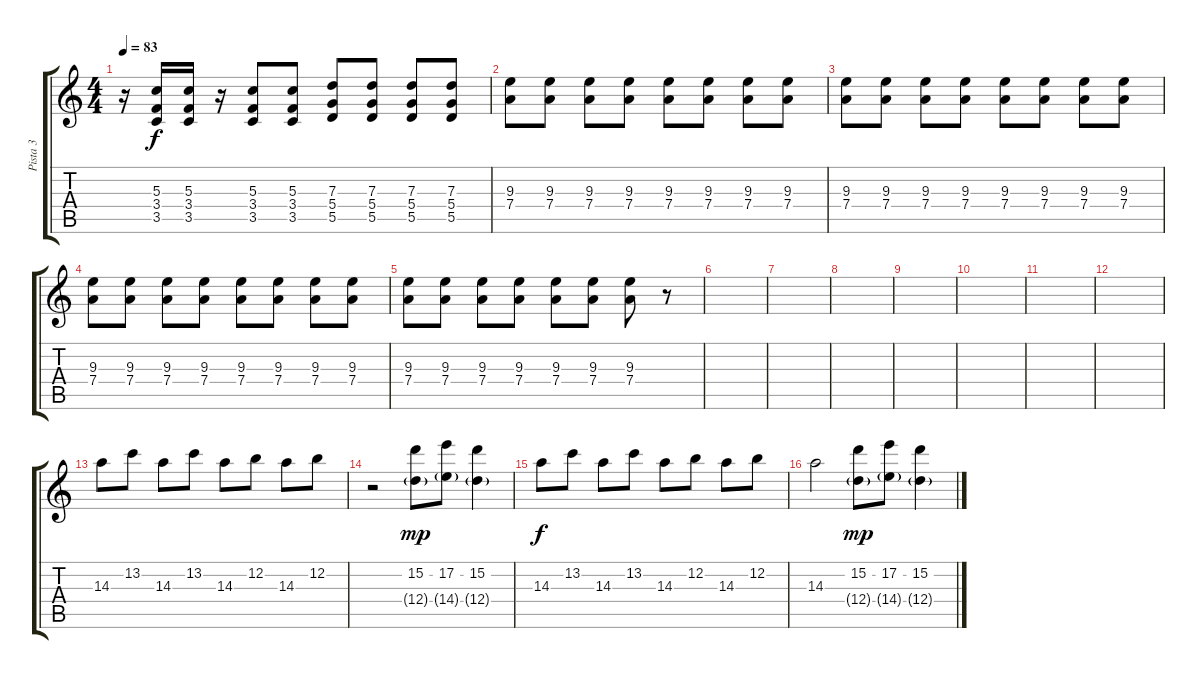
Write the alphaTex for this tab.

\track ("Pista 3" "Pista 3") {instrument electricguitarjazz}
\staff {score tabs}
\tuning (E4 B3 G3 D3 A2 D2) {hide}
\ts (4 4)
\tempo 83
\clef g2
\ks c
r.16{dy f} (5.3 3.4 3.5).16 (5.3 3.4 3.5).16 r.16 (5.3 3.4 3.5).8 (5.3 3.4 3.5).8 (7.3 5.4 5.5).8 (7.3 5.4 5.5).8 (7.3 5.4 5.5).8 (7.3 5.4 5.5).8 |
(9.3 7.4).8 (9.3 7.4).8 (9.3 7.4).8 (9.3 7.4).8 (9.3 7.4).8 (9.3 7.4).8 (9.3 7.4).8 (9.3 7.4).8 |
(9.3 7.4).8 (9.3 7.4).8 (9.3 7.4).8 (9.3 7.4).8 (9.3 7.4).8 (9.3 7.4).8 (9.3 7.4).8 (9.3 7.4).8 |
(9.3 7.4).8 (9.3 7.4).8 (9.3 7.4).8 (9.3 7.4).8 (9.3 7.4).8 (9.3 7.4).8 (9.3 7.4).8 (9.3 7.4).8 |
(9.3 7.4).8 (9.3 7.4).8 (9.3 7.4).8 (9.3 7.4).8 (9.3 7.4).8 (9.3 7.4).8 (9.3 7.4).8 r.8 |
|
|
|
|
|
|
|
14.3.8{instrument electricguitarjazz} 13.2.8 14.3.8 13.2.8 14.3.8 12.2.8 14.3.8 12.2.8 |
r.2 (15.2 12.4{g}).8{dy mp} (17.2 14.4{g}).8 (15.2 12.4{g}).4 |
14.3.8{dy f} 13.2.8 14.3.8 13.2.8 14.3.8 12.2.8 14.3.8 12.2.8 |
14.3.2 (15.2 12.4{g}).8{dy mp} (17.2 14.4{g}).8 (15.2 12.4{g}).4
